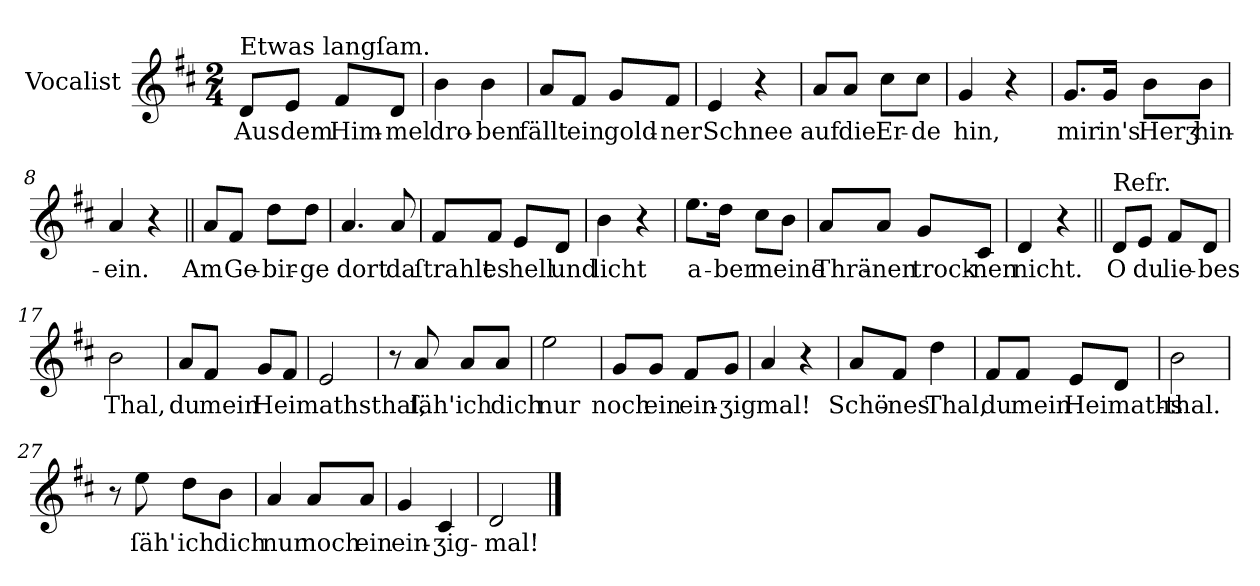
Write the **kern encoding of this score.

**kern	**text
*part1	*part1
*staff1	*staff1
*I"Vocalist	*
*clefG2	*
*k[f#c#]	*
*D:	*
*M2/4	*
=1	=1
!LO:TX:a:t=Etwas langſam.	!
8d/L	Aus
8e/J	dem
8f#/L	Him-
8d/J	-mel
=2	=2
4b	dro-
4b	-ben
=3	=3
8a/L	fällt
8f#/J	ein
8g/L	gold-
8f#/J	-ner
=4	=4
4e	Schnee
4r	.
=5	=5
8a/L	auf
8a/J	die
8cc#\L	Er-
8cc#\J	-de
=6	=6
4g	hin,
4r	.
=7	=7
8.g/L	mir
16g/Jk	in's
8b\L	Herʒ
8b\J	hin-
=8	=8
4a	-ein.
4r	.
=9||	=9||
8a/L	Am
8f#/J	Ge-
8dd\L	-bir-
8dd\J	-ge
=10	=10
4.a	dort
8a	da
=11	=11
8f#/L	ſtrahlt
8f#/J	es
8e/L	hell
8d/J	und
=12	=12
4b	licht
4r	.
=13	=13
8.ee\L	a-
16dd\Jk	-ber
8cc#\L	meine
8b\J	.
=14	=14
8a/L	Thrä-
8a/J	-nen
8g/L	trock-
8c#/J	-nen
=15	=15
4d	nicht.
4r	.
=16||	=16||
!LO:TX:a:t=Refr.	!
8d/L	O
8e/J	du
8f#/L	lie-
8d/J	-bes
=17	=17
2b	Thal,
=18	=18
8a/L	du
8f#/J	mein
8g/L	Heimathsthal,
8f#/J	.
=19	=19
2e	.
=20	=20
8r	.
8a	ſäh'
8a/L	ich
8a/J	dich
=21	=21
2ee	nur
=22	=22
8g/L	noch
8g/J	ein
8f#/L	ein-
8g/J	-ʒig
=23	=23
4a	mal!
4r	.
=24	=24
8a/L	Schö-
8f#/J	-nes
4dd	Thal,
=25	=25
8f#/L	du
8f#/J	mein
8e/L	Heimaths-
8d/J	.
=26	=26
2b	-thal.
=27	=27
8r	.
8ee	ſäh'
8dd\L	ich
8b\J	dich
=28	=28
4a	nur
8a/L	noch
8a/J	ein
=29	=29
4g	ein-
4c#	-ʒig-
=30	=30
2d	-mal!
==	==
*-	*-
